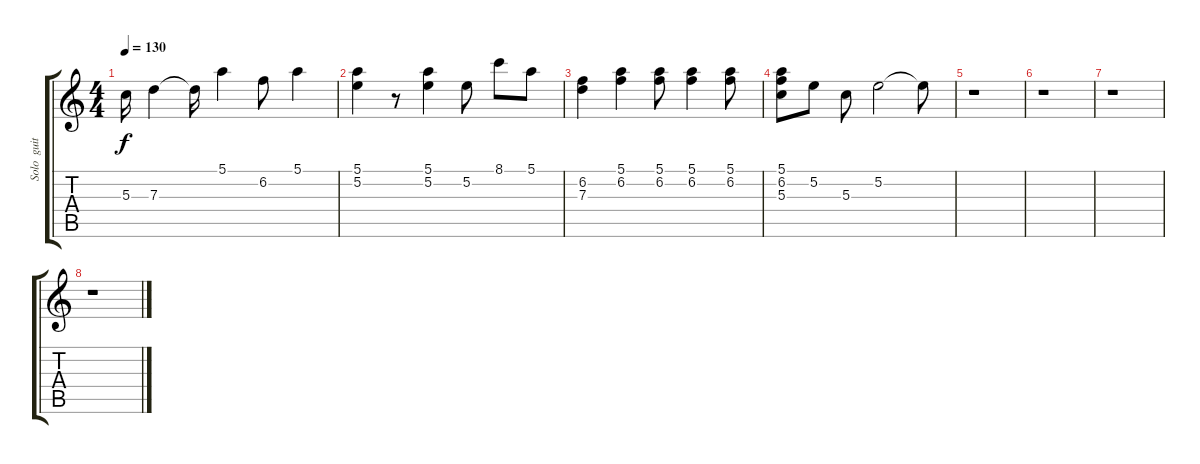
\track ("Solo  guitarra" "Solo  guit") {instrument electricguitarjazz}
\staff {score tabs}
\tuning (E4 B3 G3 D3 A2 E2) {hide}
\ts (4 4)
\tempo 130
\clef g2
\ks c
5.3.16{dy f} 7.3.4 7.3{t}.16 5.1.4 6.2.8 5.1.4 |
(5.1 5.2).4 r.8 (5.1 5.2).4 5.2.8 8.1.8 5.1.8 |
(6.2 7.3).4 (5.1 6.2).4 (5.1 6.2).8 (5.1 6.2).4 (5.1 6.2).8 |
(5.1 6.2 5.3).8 5.2.8 5.3.8 5.2.2 5.2{t}.8 |
r.1 |
r.1 |
r.1 |
r.1
